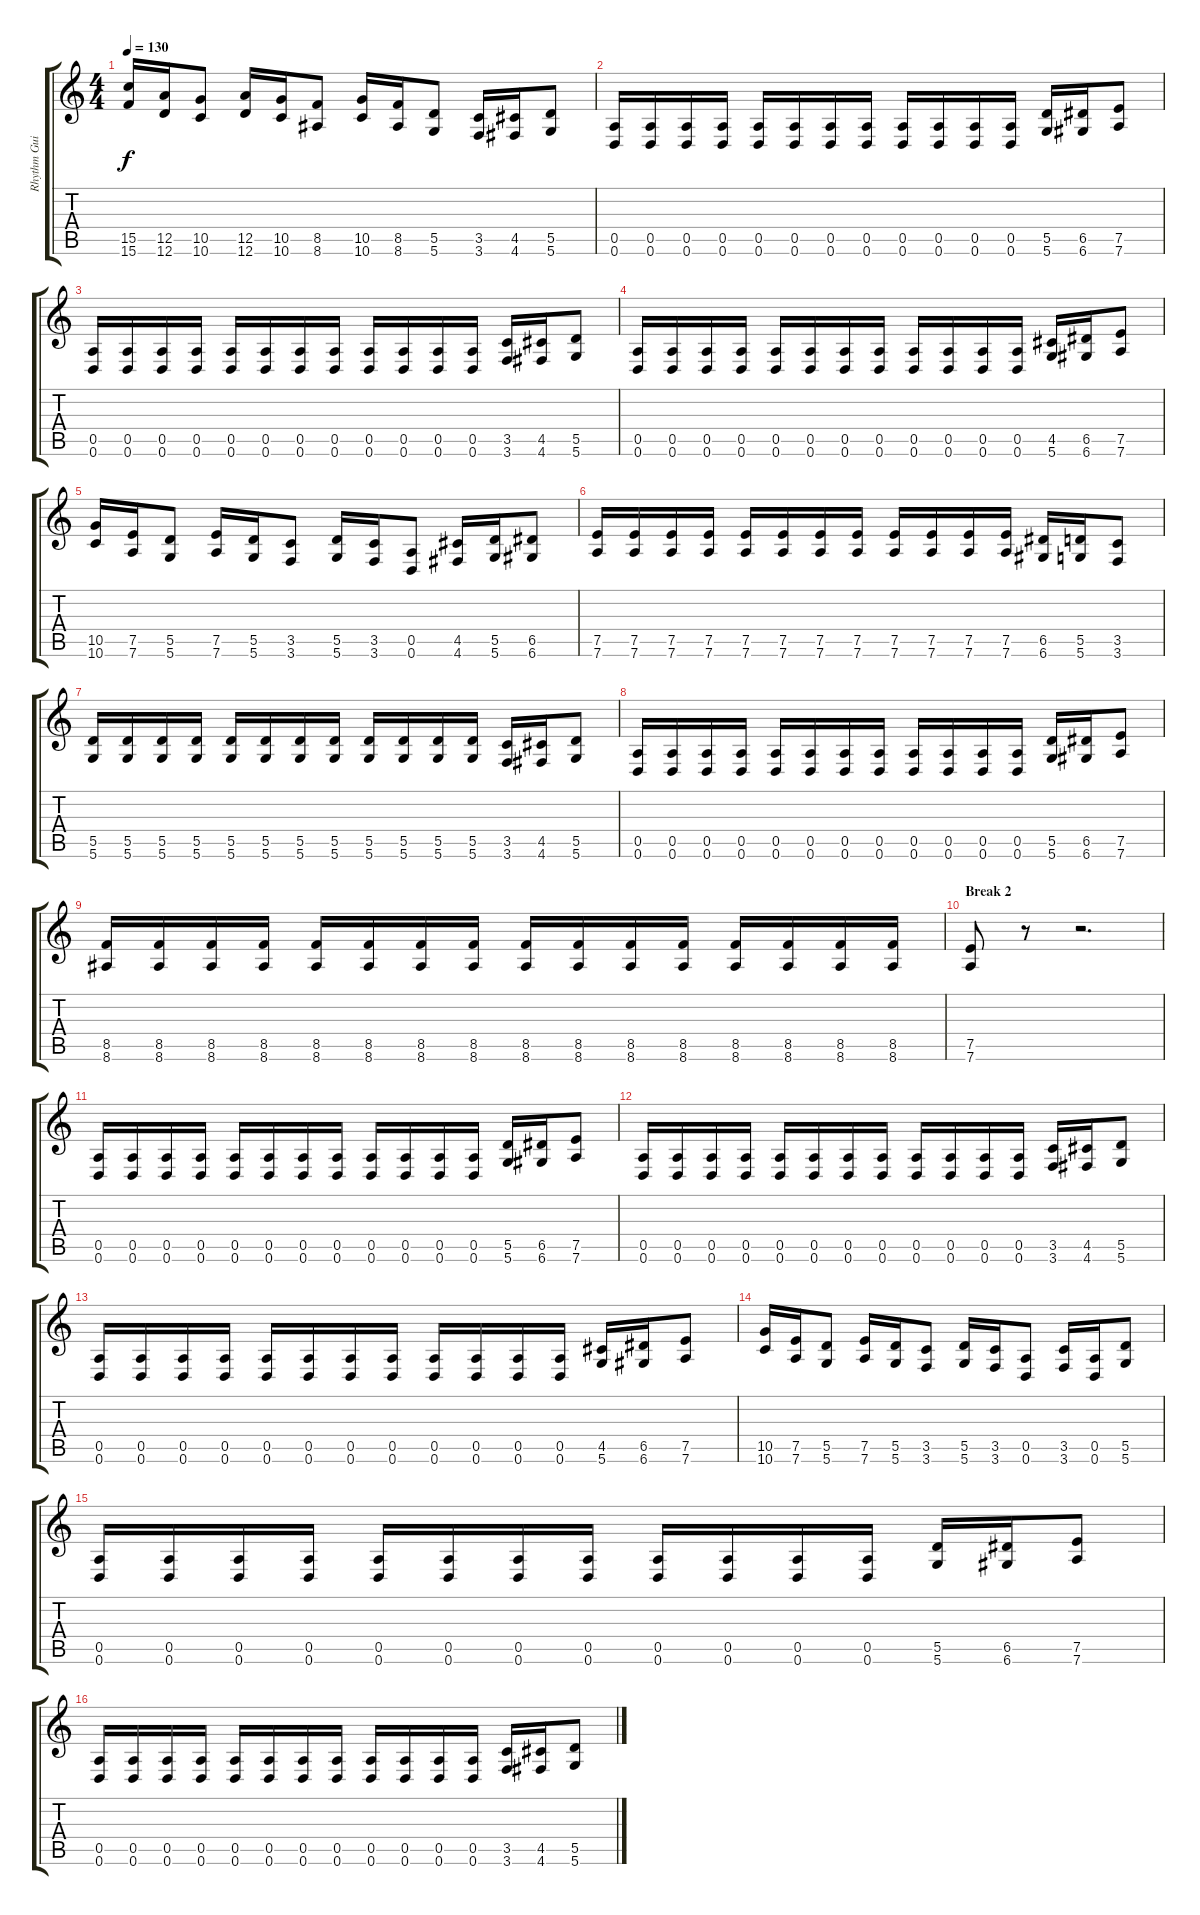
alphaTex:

\track ("Rhythm Guitar" "Rhythm Gui") {instrument distortionguitar}
\staff {score tabs}
\tuning (E4 B3 G3 D3 A2 D2) {hide}
\ts (4 4)
\tempo 130
\clef g2
\ks c
(15.5 15.6).16{dy f volume 13} (12.5 12.6).16 (10.5 10.6).8 (12.5 12.6).16 (10.5 10.6).16 (8.5 8.6).8 (10.5 10.6).16 (8.5 8.6).16 (5.5 5.6).8 (3.5 3.6).16 (4.5 4.6).16 (5.5 5.6).8 |
(0.5 0.6).16{volume 13} (0.5 0.6).16 (0.5 0.6).16 (0.5 0.6).16 (0.5 0.6).16 (0.5 0.6).16 (0.5 0.6).16 (0.5 0.6).16 (0.5 0.6).16 (0.5 0.6).16 (0.5 0.6).16 (0.5 0.6).16 (5.5 5.6).16 (6.5 6.6).16 (7.5 7.6).8 |
(0.5 0.6).16{volume 13} (0.5 0.6).16 (0.5 0.6).16 (0.5 0.6).16 (0.5 0.6).16 (0.5 0.6).16 (0.5 0.6).16 (0.5 0.6).16 (0.5 0.6).16 (0.5 0.6).16 (0.5 0.6).16 (0.5 0.6).16 (3.5 3.6).16 (4.5 4.6).16 (5.5 5.6).8 |
(0.5 0.6).16{volume 13} (0.5 0.6).16 (0.5 0.6).16 (0.5 0.6).16 (0.5 0.6).16 (0.5 0.6).16 (0.5 0.6).16 (0.5 0.6).16 (0.5 0.6).16 (0.5 0.6).16 (0.5 0.6).16 (0.5 0.6).16 (4.5 5.6).16 (6.5 6.6).16 (7.5 7.6).8 |
(10.5 10.6).16{volume 13} (7.5 7.6).16 (5.5 5.6).8 (7.5 7.6).16 (5.5 5.6).16 (3.5 3.6).8 (5.5 5.6).16 (3.5 3.6).16 (0.5 0.6).8 (4.5 4.6).16 (5.5 5.6).16 (6.5 6.6).8 |
(7.5 7.6).16{volume 13} (7.5 7.6).16 (7.5 7.6).16 (7.5 7.6).16 (7.5 7.6).16 (7.5 7.6).16 (7.5 7.6).16 (7.5 7.6).16 (7.5 7.6).16 (7.5 7.6).16 (7.5 7.6).16 (7.5 7.6).16 (6.5 6.6).16 (5.5 5.6).16 (3.5 3.6).8 |
(5.5 5.6).16{volume 13} (5.5 5.6).16 (5.5 5.6).16 (5.5 5.6).16 (5.5 5.6).16 (5.5 5.6).16 (5.5 5.6).16 (5.5 5.6).16 (5.5 5.6).16 (5.5 5.6).16 (5.5 5.6).16 (5.5 5.6).16 (3.5 3.6).16 (4.5 4.6).16 (5.5 5.6).8 |
(0.5 0.6).16{volume 13} (0.5 0.6).16 (0.5 0.6).16 (0.5 0.6).16 (0.5 0.6).16 (0.5 0.6).16 (0.5 0.6).16 (0.5 0.6).16 (0.5 0.6).16 (0.5 0.6).16 (0.5 0.6).16 (0.5 0.6).16 (5.5 5.6).16 (6.5 6.6).16 (7.5 7.6).8 |
(8.5 8.6).16{volume 13} (8.5 8.6).16 (8.5 8.6).16 (8.5 8.6).16 (8.5 8.6).16 (8.5 8.6).16 (8.5 8.6).16 (8.5 8.6).16 (8.5 8.6).16 (8.5 8.6).16 (8.5 8.6).16 (8.5 8.6).16 (8.5 8.6).16 (8.5 8.6).16 (8.5 8.6).16 (8.5 8.6).16 |
\section ("" "Break 2")
(7.5 7.6).8{volume 13} r.8 r.2{d} |
(0.5 0.6).16{volume 13} (0.5 0.6).16 (0.5 0.6).16 (0.5 0.6).16 (0.5 0.6).16 (0.5 0.6).16 (0.5 0.6).16 (0.5 0.6).16 (0.5 0.6).16 (0.5 0.6).16 (0.5 0.6).16 (0.5 0.6).16 (5.5 5.6).16 (6.5 6.6).16 (7.5 7.6).8 |
(0.5 0.6).16{volume 13} (0.5 0.6).16 (0.5 0.6).16 (0.5 0.6).16 (0.5 0.6).16 (0.5 0.6).16 (0.5 0.6).16 (0.5 0.6).16 (0.5 0.6).16 (0.5 0.6).16 (0.5 0.6).16 (0.5 0.6).16 (3.5 3.6).16 (4.5 4.6).16 (5.5 5.6).8 |
(0.5 0.6).16{volume 13} (0.5 0.6).16 (0.5 0.6).16 (0.5 0.6).16 (0.5 0.6).16 (0.5 0.6).16 (0.5 0.6).16 (0.5 0.6).16 (0.5 0.6).16 (0.5 0.6).16 (0.5 0.6).16 (0.5 0.6).16 (4.5 5.6).16 (6.5 6.6).16 (7.5 7.6).8 |
(10.5 10.6).16{volume 13} (7.5 7.6).16 (5.5 5.6).8 (7.5 7.6).16 (5.5 5.6).16 (3.5 3.6).8 (5.5 5.6).16 (3.5 3.6).16 (0.5 0.6).8 (3.5 3.6).16 (0.5 0.6).16 (5.5 5.6).8 |
(0.5 0.6).16{volume 13} (0.5 0.6).16 (0.5 0.6).16 (0.5 0.6).16 (0.5 0.6).16 (0.5 0.6).16 (0.5 0.6).16 (0.5 0.6).16 (0.5 0.6).16 (0.5 0.6).16 (0.5 0.6).16 (0.5 0.6).16 (5.5 5.6).16 (6.5 6.6).16 (7.5 7.6).8 |
(0.5 0.6).16{volume 13} (0.5 0.6).16 (0.5 0.6).16 (0.5 0.6).16 (0.5 0.6).16 (0.5 0.6).16 (0.5 0.6).16 (0.5 0.6).16 (0.5 0.6).16 (0.5 0.6).16 (0.5 0.6).16 (0.5 0.6).16 (3.5 3.6).16 (4.5 4.6).16 (5.5 5.6).8
